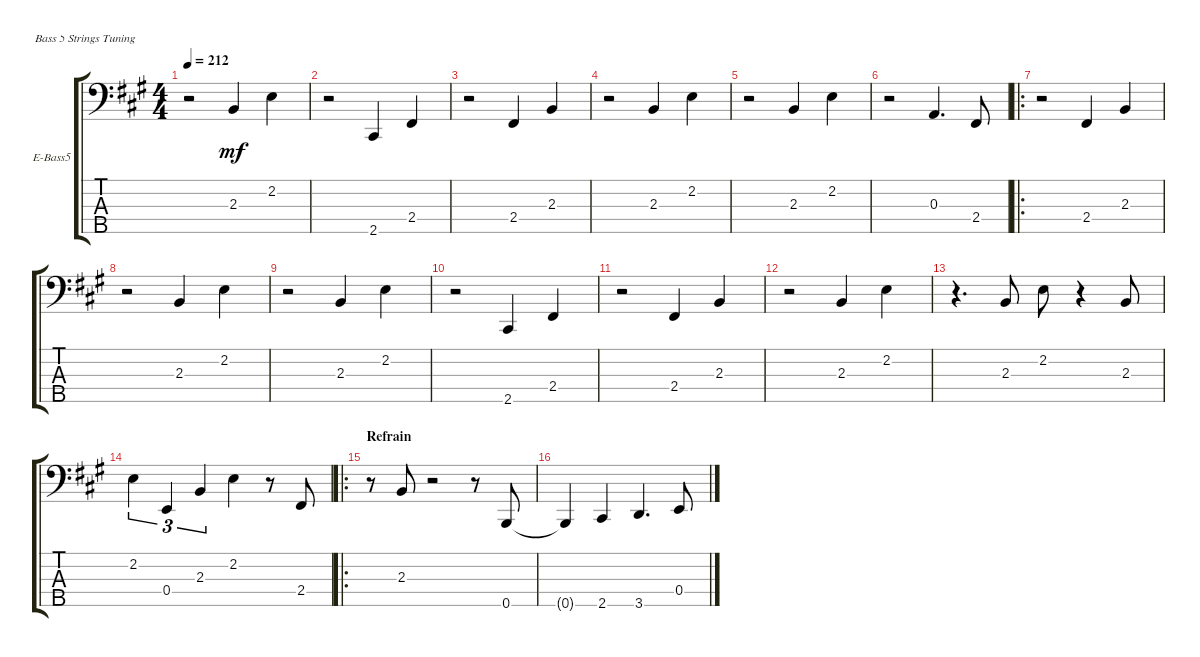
\defaultSystemsLayout 4
\bracketExtendMode groupsimilarinstruments
\firstSystemTrackNameOrientation horizontal
\otherSystemsTrackNameOrientation horizontal
\track ("Electric Bass" "E-Bass5") {instrument electricbassfinger}
\staff {score tabs}
\tuning (G2 D2 A1 E1 B0)
\ts (4 4)
\tempo 212
\clef f4
\ks f#minor
r.2{dy mf} 2.3.4 2.2.4 |
r.2 2.5.4 2.4.4 |
r.2 2.4.4 2.3.4 |
r.2 2.3.4 2.2.4 |
r.2 2.3.4 2.2.4 |
r.2 0.3.4{d} 2.4.8 |
\ro
r.2 2.4.4 2.3.4 |
r.2 2.3.4 2.2.4 |
r.2 2.3.4 2.2.4 |
r.2 2.5.4 2.4.4 |
r.2 2.4.4 2.3.4 |
r.2 2.3.4 2.2.4 |
r.4{d} 2.3.8 2.2.8 r.4 2.3.8 |
2.2.4{tu (3 2)} 0.4.4{tu (3 2)} 2.3.4{tu (3 2)} 2.2.4 r.8 2.4.8 |
\ro
\section ("" "Refrain")
r.8 2.3.8 r.2 r.8 0.5.8 |
0.5{t}.4 2.5.4 3.5.4{d} 0.4.8
